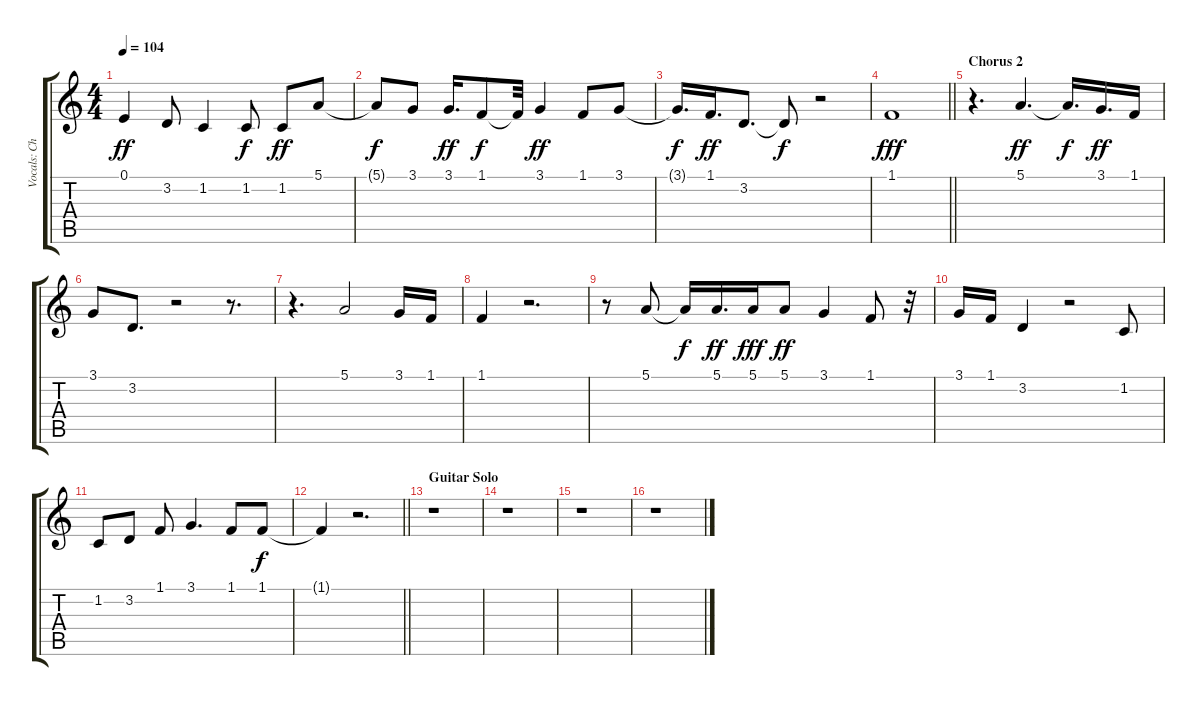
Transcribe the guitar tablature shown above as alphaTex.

\track ("Vocals: Christine McVie" "Vocals: Ch") {instrument pad1newage}
\staff {score tabs}
\tuning (E4 B3 G3 D3 A2 E2) {hide}
\ts (4 4)
\tempo 104
\clef g2
\ks c
0.1.4{dy ff} 3.2.8 1.2.4 1.2.8{dy f} 1.2.8{dy ff} 5.1.8 |
5.1{t}.8{dy f} 3.1.8 3.1.16{d dy ff} 1.1.8{dy f} 1.1{t}.32 3.1.4{dy ff} 1.1.8 3.1.8 |
3.1{t}.16{d dy f} 1.1.16{d dy ff} 3.2.8{d} 3.2{t}.8{dy f} r.2 |
\barLineRight lightlight
1.1.1{dy fff} |
\section ("" "Chorus 2")
r.4{d} 5.1.4{d dy ff} 5.1{t}.16{d dy f} 3.1.16{d dy ff} 1.1.16 |
3.1.8 3.2.8{d} r.2 r.8{d} |
r.4{d} 5.1.2 3.1.16 1.1.16 |
1.1.4 r.2{d} |
r.8 5.1.8 5.1{t}.16{dy f} 5.1.16{d dy ff} 5.1.16{dy fff} 5.1.8{dy ff} 3.1.4 1.1.8 r.32 |
3.1.16 1.1.16 3.2.4 r.2 1.2.8 |
1.2.8 3.2.8 1.1.8 3.1.4{d} 1.1.8 1.1.8{dy f} |
\barLineRight lightlight
1.1{t}.4 r.2{d} |
\section ("" "Guitar Solo")
r.1 |
r.1 |
r.1 |
r.1
